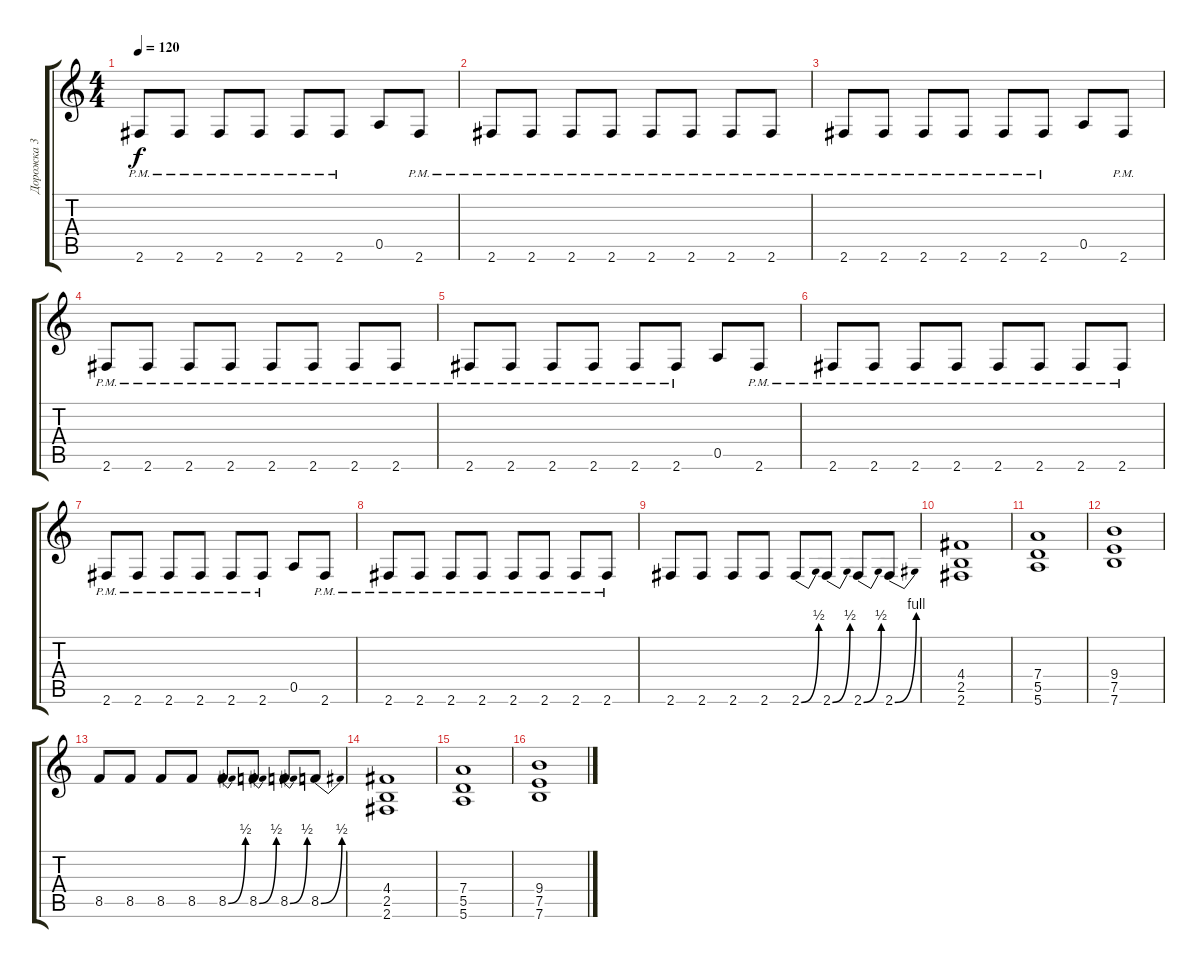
\track ("Дорожка 3" "Дорожка 3") {instrument distortionguitar}
\staff {score tabs}
\tuning (E4 B3 G3 D3 A2 E2) {hide}
\ts (4 4)
\tempo 120
\clef g2
\ks c
2.6{pm}.8{dy f} 2.6{pm}.8 2.6{pm}.8 2.6{pm}.8 2.6{pm}.8 2.6{pm}.8 0.5.8 2.6{pm}.8 |
2.6{pm}.8 2.6{pm}.8 2.6{pm}.8 2.6{pm}.8 2.6{pm}.8 2.6{pm}.8 2.6{pm}.8 2.6{pm}.8 |
2.6{pm}.8 2.6{pm}.8 2.6{pm}.8 2.6{pm}.8 2.6{pm}.8 2.6{pm}.8 0.5.8 2.6{pm}.8 |
2.6{pm}.8 2.6{pm}.8 2.6{pm}.8 2.6{pm}.8 2.6{pm}.8 2.6{pm}.8 2.6{pm}.8 2.6{pm}.8 |
2.6{pm}.8 2.6{pm}.8 2.6{pm}.8 2.6{pm}.8 2.6{pm}.8 2.6{pm}.8 0.5.8 2.6{pm}.8 |
2.6{pm}.8 2.6{pm}.8 2.6{pm}.8 2.6{pm}.8 2.6{pm}.8 2.6{pm}.8 2.6{pm}.8 2.6{pm}.8 |
2.6{pm}.8 2.6{pm}.8 2.6{pm}.8 2.6{pm}.8 2.6{pm}.8 2.6{pm}.8 0.5.8 2.6{pm}.8 |
2.6{pm}.8 2.6{pm}.8 2.6{pm}.8 2.6{pm}.8 2.6{pm}.8 2.6{pm}.8 2.6{pm}.8 2.6{pm}.8 |
2.6.8 2.6.8 2.6.8 2.6.8 2.6{be (bend 0 0 60 2)}.8 2.6{be (bend 0 0 60 2)}.8 2.6{be (bend 0 0 60 2)}.8 2.6{be (bend 0 0 60 4)}.8 |
(4.4 2.5 2.6).1 |
(7.4 5.5 5.6).1 |
(9.4 7.5 7.6).1 |
8.5.8 8.5.8 8.5.8 8.5.8 8.5{be (bend 0 0 60 2)}.8 8.5{be (bend 0 0 60 2)}.8 8.5{be (bend 0 0 60 2)}.8 8.5{be (bend 0 0 60 2)}.8 |
(4.4 2.5 2.6).1 |
(7.4 5.5 5.6).1 |
(9.4 7.5 7.6).1
